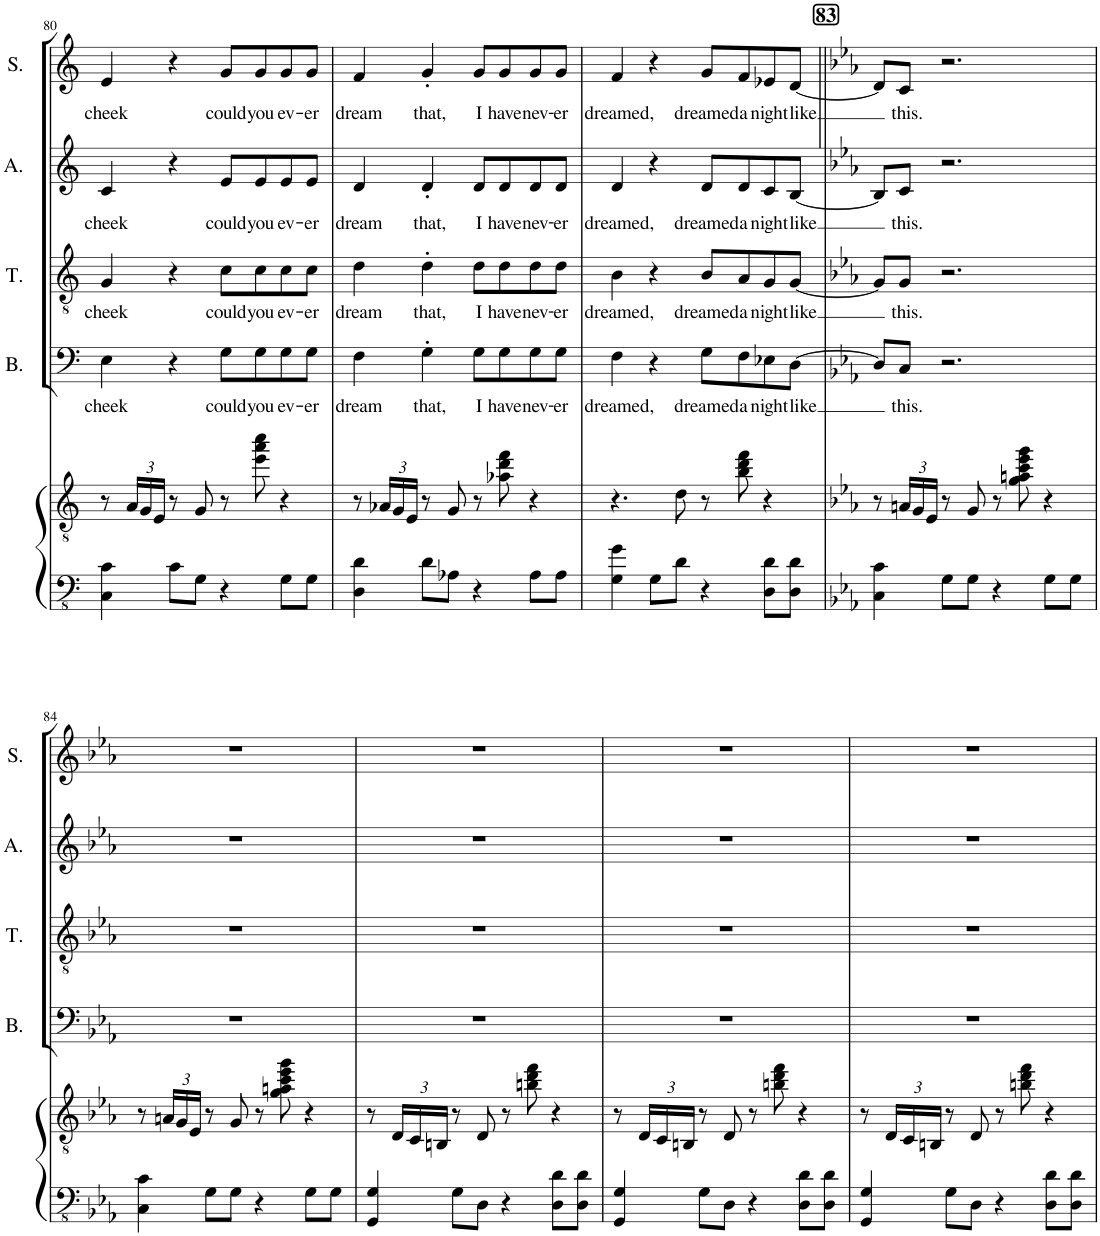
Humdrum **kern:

**kern	**kern	**kern	**text	**kern	**text	**kern	**text	**kern	**text
*part5	*part5	*part4	*part4	*part3	*part3	*part2	*part2	*part1	*part1
*staff6	*staff5	*staff4	*staff4	*staff3	*staff3	*staff2	*staff2	*staff1	*staff1
*I"Piano	*	*I"Bass	*	*I"Tenor	*	*I"Alto	*	*I"Soprano	*
*I'Pno	*	*I'B.	*	*I'T.	*	*I'A.	*	*I'S.	*
!!LO:PB:g=z
*clefFv4	*clefGv2	*clefF4	*	*clefGv2	*	*clefG2	*	*clefG2	*
*k[]	*k[]	*k[]	*	*k[]	*	*k[]	*	*k[]	*
*M4/4	*M4/4	*M4/4	*	*M4/4	*	*M4/4	*	*M4/4	*
=80	=80	=80	=80	=80	=80	=80	=80	=80	=80
!	!	!	!LO:LY:b	!	!LO:LY:b	!	!LO:LY:b	!	!LO:LY:b
4CC\ 4C\	8r	4E\	cheek	4G/	cheek	4c/	cheek	4e/	cheek
*	*Xbrackettup	*	*	*	*	*	*	*	*
.	24A/LL	.	.	.	.	.	.	.	.
.	24G/	.	.	.	.	.	.	.	.
.	24E/JJ	.	.	.	.	.	.	.	.
8C\L	8r	4r	.	4r	.	4r	.	4r	.
8GG\J	8G/	.	.	.	.	.	.	.	.
!	!	!	!LO:LY:b	!	!LO:LY:b	!	!LO:LY:b	!	!LO:LY:b
4r	8r	8G\L	could	8c\L	could	8e/L	could	8g/L	could
!	!	!	!LO:LY:b	!	!LO:LY:b	!	!LO:LY:b	!	!LO:LY:b
.	8ee\ 8aa\ 8ccc\	8G\	you	8c\	you	8e/	you	8g/	you
!	!	!	!LO:LY:b	!	!LO:LY:b	!	!LO:LY:b	!	!LO:LY:b
8GG\L	4r	8G\	ev-	8c\	ev-	8e/	ev-	8g/	ev-
!	!	!	!LO:LY:b	!	!LO:LY:b	!	!LO:LY:b	!	!LO:LY:b
8GG\J	.	8G\J	-er	8c\J	-er	8e/J	-er	8g/J	-er
=81	=81	=81	=81	=81	=81	=81	=81	=81	=81
!	!	!	!LO:LY:b	!	!LO:LY:b	!	!LO:LY:b	!	!LO:LY:b
4DD\ 4D\	8r	4F\	dream	4d\	dream	4d/	dream	4f/	dream
.	24A-X/LL	.	.	.	.	.	.	.	.
.	24G/	.	.	.	.	.	.	.	.
.	24E/JJ	.	.	.	.	.	.	.	.
!	!	!	!LO:LY:b	!	!LO:LY:b	!	!LO:LY:b	!	!LO:LY:b
8D\L	8r	4G'\	that,	4d'\	that,	4d'/	that,	4g'/	that,
8AA-X\J	8G/	.	.	.	.	.	.	.	.
!	!	!	!LO:LY:b	!	!LO:LY:b	!	!LO:LY:b	!	!LO:LY:b
4r	8r	8G\L	I	8d\L	I	8d/L	I	8g/L	I
!	!	!	!LO:LY:b	!	!LO:LY:b	!	!LO:LY:b	!	!LO:LY:b
.	8a-X\ 8dd\ 8ff\	8G\	have	8d\	have	8d/	have	8g/	have
!	!	!	!LO:LY:b	!	!LO:LY:b	!	!LO:LY:b	!	!LO:LY:b
8AA-\L	4r	8G\	nev-	8d\	nev-	8d/	nev-	8g/	nev-
!	!	!	!LO:LY:b	!	!LO:LY:b	!	!LO:LY:b	!	!LO:LY:b
8AA-\J	.	8G\J	-er	8d\J	-er	8d/J	-er	8g/J	-er
=82	=82	=82	=82	=82	=82	=82	=82	=82	=82
!	!	!	!LO:LY:b	!	!LO:LY:b	!	!LO:LY:b	!	!LO:LY:b
4GG\ 4G\	4.r	4F\	dreamed,	4B\	dreamed,	4d/	dreamed,	4f/	dreamed,
8GG\L	.	4r	.	4r	.	4r	.	4r	.
8D\J	8d\	.	.	.	.	.	.	.	.
!	!	!	!LO:LY:b	!	!LO:LY:b	!	!LO:LY:b	!	!LO:LY:b
4r	8r	8G\L	dreamed	8B/L	dreamed	8d/L	dreamed	8g/L	dreamed
!	!	!	!LO:LY:b	!	!LO:LY:b	!	!LO:LY:b	!	!LO:LY:b
.	8b\ 8dd\ 8ff\	8F\	a	8A/	a	8d/	a	8f/	a
!	!	!	!LO:LY:b	!	!LO:LY:b	!	!LO:LY:b	!	!LO:LY:b
8DD\ 8D\L	4r	8E-X\	night	8G/	night	8c/	night	8e-X/	night
!	!	!	!LO:LY:b	!	!LO:LY:b	!	!LO:LY:b	!	!LO:LY:b
8DD\ 8D\J	.	[8D\J	like	[8G/J	like	[8B/J	like	[8d/J	like
!!LO:REH:place=s1:a:B:cj:fs=12:t=83
=83||	=83||	=83||	=83||	=83||	=83||	=83||	=83||	=83||	=83||
*k[b-e-a-]	*k[b-e-a-]	*k[b-e-a-]	*	*k[b-e-a-]	*	*k[b-e-a-]	*	*k[b-e-a-]	*
4CC\ 4C\	8r	8D/L]	.	8G/L]	.	8Bn/L]	.	8d/L]	.
!	!	!	!LO:LY:b	!	!LO:LY:b	!	!LO:LY:b	!	!LO:LY:b
.	24An/LL	8C/J	this.	8G/J	this.	8c/J	this.	8c/J	this.
.	24G/	.	.	.	.	.	.	.	.
.	24E-/JJ	.	.	.	.	.	.	.	.
8GG\L	8r	2.r	.	2.r	.	2.r	.	2.r	.
8GG\J	8G/	.	.	.	.	.	.	.	.
4r	8r	.	.	.	.	.	.	.	.
.	8g\ 8an\ 8cc\ 8ee-\ 8gg\	.	.	.	.	.	.	.	.
8GG\L	4r	.	.	.	.	.	.	.	.
8GG\J	.	.	.	.	.	.	.	.	.
!!LO:LB:g=z
=84	=84	=84	=84	=84	=84	=84	=84	=84	=84
4CC\ 4C\	8r	1r	.	1r	.	1r	.	1r	.
.	24An/LL	.	.	.	.	.	.	.	.
.	24G/	.	.	.	.	.	.	.	.
.	24E-/JJ	.	.	.	.	.	.	.	.
8GG\L	8r	.	.	.	.	.	.	.	.
8GG\J	8G/	.	.	.	.	.	.	.	.
4r	8r	.	.	.	.	.	.	.	.
.	8g\ 8an\ 8cc\ 8ee-\ 8gg\	.	.	.	.	.	.	.	.
8GG\L	4r	.	.	.	.	.	.	.	.
8GG\J	.	.	.	.	.	.	.	.	.
=85	=85	=85	=85	=85	=85	=85	=85	=85	=85
4GGG/ 4GG/	8r	1r	.	1r	.	1r	.	1r	.
.	24D/LL	.	.	.	.	.	.	.	.
.	24C/	.	.	.	.	.	.	.	.
.	24BBn/JJ	.	.	.	.	.	.	.	.
8GG\L	8r	.	.	.	.	.	.	.	.
8DD\J	8D/	.	.	.	.	.	.	.	.
4r	8r	.	.	.	.	.	.	.	.
.	8bn\ 8dd\ 8ff\	.	.	.	.	.	.	.	.
8DD\ 8D\L	4r	.	.	.	.	.	.	.	.
8DD\ 8D\J	.	.	.	.	.	.	.	.	.
=86	=86	=86	=86	=86	=86	=86	=86	=86	=86
4GGG/ 4GG/	8r	1r	.	1r	.	1r	.	1r	.
.	24D/LL	.	.	.	.	.	.	.	.
.	24C/	.	.	.	.	.	.	.	.
.	24BBn/JJ	.	.	.	.	.	.	.	.
8GG\L	8r	.	.	.	.	.	.	.	.
8DD\J	8D/	.	.	.	.	.	.	.	.
4r	8r	.	.	.	.	.	.	.	.
.	8bn\ 8dd\ 8ff\	.	.	.	.	.	.	.	.
8DD\ 8D\L	4r	.	.	.	.	.	.	.	.
8DD\ 8D\J	.	.	.	.	.	.	.	.	.
=87	=87	=87	=87	=87	=87	=87	=87	=87	=87
4GGG/ 4GG/	8r	1r	.	1r	.	1r	.	1r	.
.	24D/LL	.	.	.	.	.	.	.	.
.	24C/	.	.	.	.	.	.	.	.
.	24BBn/JJ	.	.	.	.	.	.	.	.
8GG\L	8r	.	.	.	.	.	.	.	.
8DD\J	8D/	.	.	.	.	.	.	.	.
4r	8r	.	.	.	.	.	.	.	.
.	8bn\ 8dd\ 8ff\	.	.	.	.	.	.	.	.
8DD\ 8D\L	4r	.	.	.	.	.	.	.	.
8DD\ 8D\J	.	.	.	.	.	.	.	.	.
=	=	=	=	=	=	=	=	=	=
*-	*-	*-	*-	*-	*-	*-	*-	*-	*-
